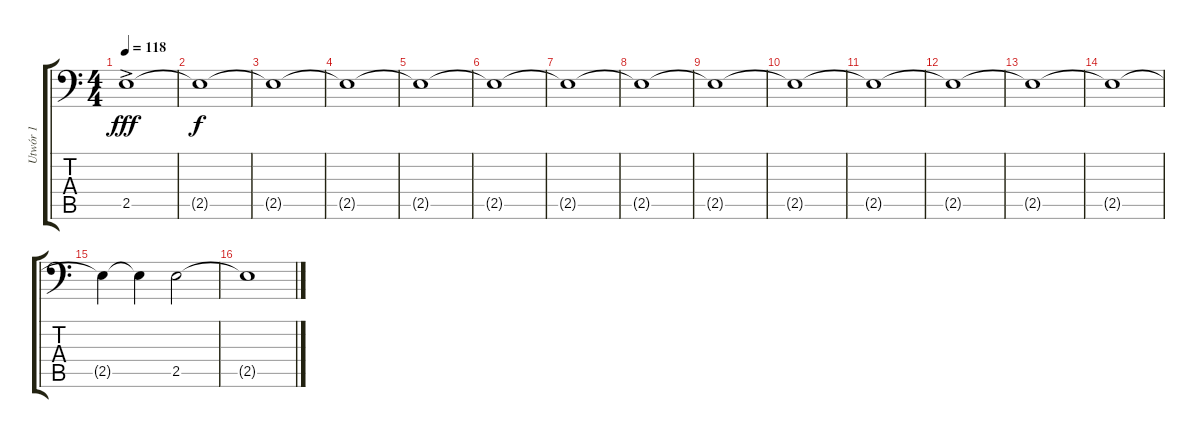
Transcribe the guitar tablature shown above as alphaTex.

\track ("Utwór 1" "Utwór 1") {instrument synthbass2}
\staff {score tabs}
\tuning (A3 E3 C3 G2 D2 A1) {hide}
\ts (4 4)
\tempo 118
\clef f4
\ks c
2.5{ac}.1{dy fff volume 16 instrument synthbass2} |
2.5{t}.1{dy f} |
2.5{t}.1 |
2.5{t}.1 |
2.5{t}.1 |
2.5{t}.1 |
2.5{t}.1 |
2.5{t}.1 |
2.5{t}.1 |
2.5{t}.1 |
2.5{t}.1 |
2.5{t}.1 |
2.5{t}.1 |
2.5{t}.1 |
2.5{t}.4 2.5{t}.4 2.5.2{volume 12} |
2.5{t}.1
